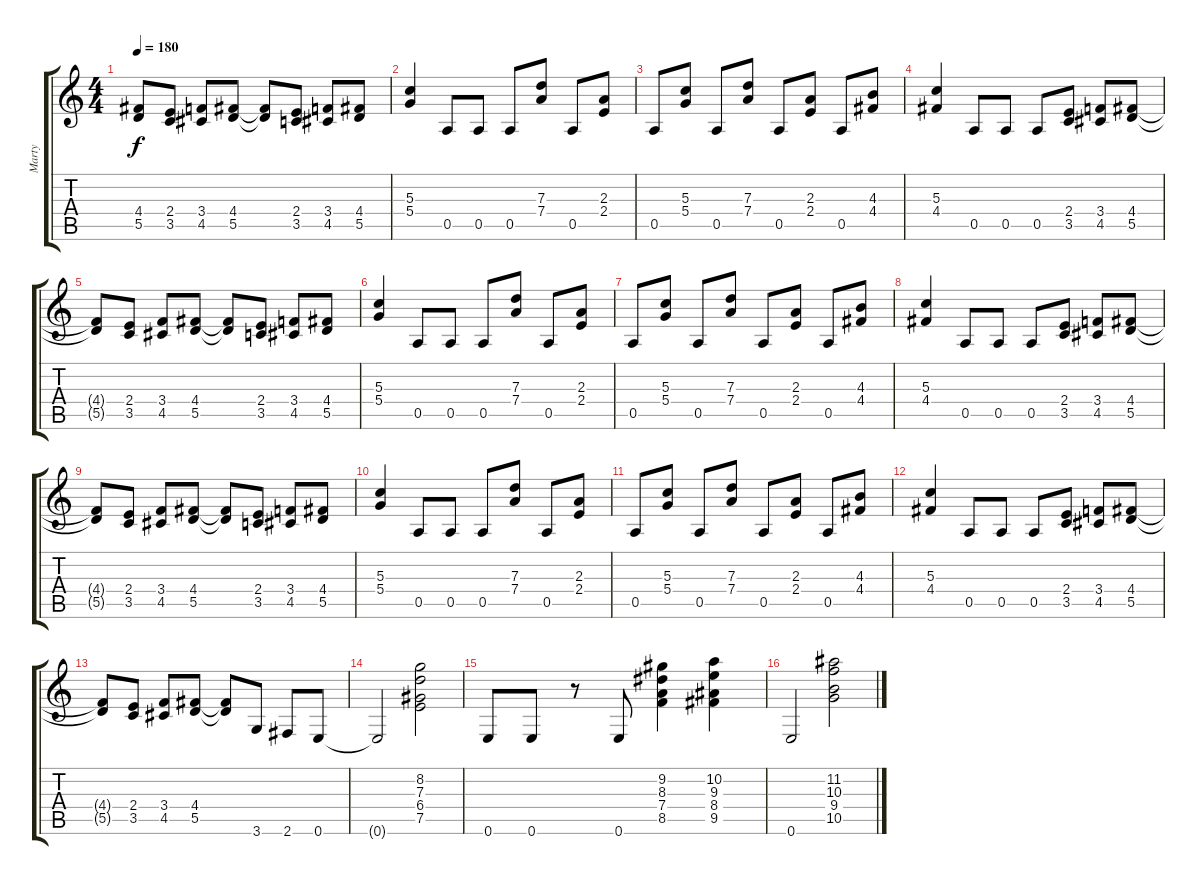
\track ("Marty" "Marty") {instrument overdrivenguitar}
\staff {score tabs}
\tuning (E4 B3 G3 D3 A2 E2) {hide}
\ts (4 4)
\tempo 180
\clef g2
\ks c
(4.4{t} 5.5{t}).8{dy f} (2.4 3.5).8 (3.4 4.5).8 (4.4 5.5).8 (4.4{t} 5.5{t}).8 (2.4 3.5).8 (3.4 4.5).8 (4.4 5.5).8 |
(5.3 5.4).4 0.5.8 0.5.8 0.5.8 (7.3 7.4).8 0.5.8 (2.3 2.4).8 |
0.5.8 (5.3 5.4).8 0.5.8 (7.3 7.4).8 0.5.8 (2.3 2.4).8 0.5.8 (4.3 4.4).8 |
(5.3 4.4).4 0.5.8 0.5.8 0.5.8 (2.4 3.5).8 (3.4 4.5).8 (4.4 5.5).8 |
(4.4{t} 5.5{t}).8 (2.4 3.5).8 (3.4 4.5).8 (4.4 5.5).8 (4.4{t} 5.5{t}).8 (2.4 3.5).8 (3.4 4.5).8 (4.4 5.5).8 |
(5.3 5.4).4 0.5.8 0.5.8 0.5.8 (7.3 7.4).8 0.5.8 (2.3 2.4).8 |
0.5.8 (5.3 5.4).8 0.5.8 (7.3 7.4).8 0.5.8 (2.3 2.4).8 0.5.8 (4.3 4.4).8 |
(5.3 4.4).4 0.5.8 0.5.8 0.5.8 (2.4 3.5).8 (3.4 4.5).8 (4.4 5.5).8 |
(4.4{t} 5.5{t}).8 (2.4 3.5).8 (3.4 4.5).8 (4.4 5.5).8 (4.4{t} 5.5{t}).8 (2.4 3.5).8 (3.4 4.5).8 (4.4 5.5).8 |
(5.3 5.4).4 0.5.8 0.5.8 0.5.8 (7.3 7.4).8 0.5.8 (2.3 2.4).8 |
0.5.8 (5.3 5.4).8 0.5.8 (7.3 7.4).8 0.5.8 (2.3 2.4).8 0.5.8 (4.3 4.4).8 |
(5.3 4.4).4 0.5.8 0.5.8 0.5.8 (2.4 3.5).8 (3.4 4.5).8 (4.4 5.5).8 |
(4.4{t} 5.5{t}).8 (2.4 3.5).8 (3.4 4.5).8 (4.4 5.5).8 (4.4{t} 5.5{t}).8 3.6.8 2.6.8 0.6.8 |
0.6{t}.2 (8.2 7.3 6.4 7.5).2 |
0.6.8 0.6.8 r.8 0.6.8 (9.2 8.3 7.4 8.5).4 (10.2 9.3 8.4 9.5).4 |
0.6.2 (11.2 10.3 9.4 10.5).2
